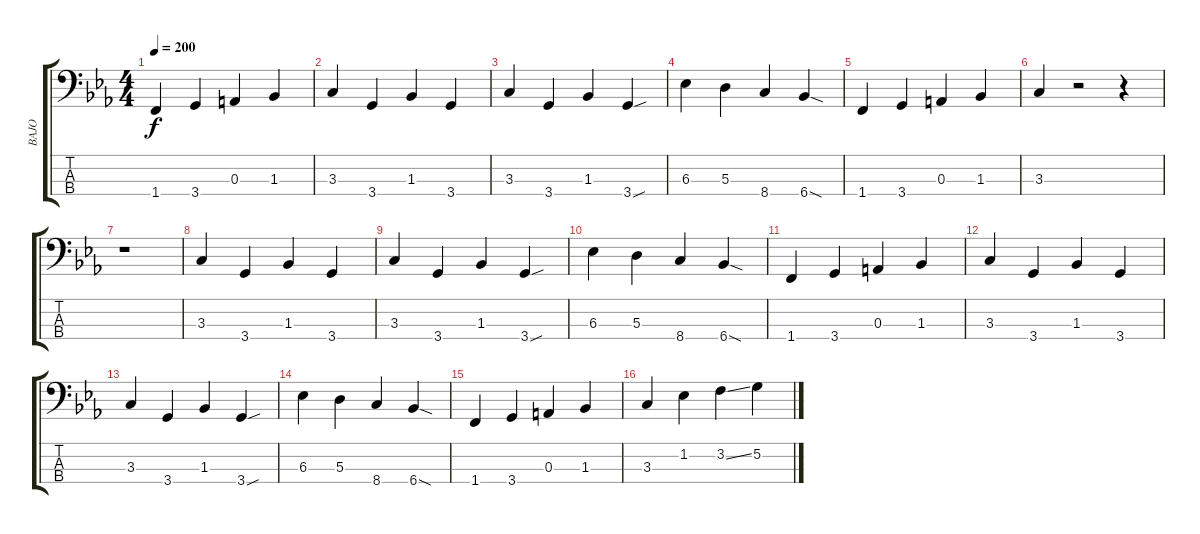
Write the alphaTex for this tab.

\track ("BAJO" "BAJO") {instrument electricbassfinger}
\staff {score tabs}
\tuning (G2 D2 A1 E1) {hide}
\ts (4 4)
\tempo 200
\clef f4
\ks cminor
1.4.4{dy f} 3.4.4 0.3.4 1.3.4 |
3.3.4 3.4.4 1.3.4 3.4.4 |
3.3.4 3.4.4 1.3.4 3.4{sou}.4 |
6.3.4 5.3.4 8.4.4 6.4{sod}.4 |
1.4.4 3.4.4 0.3.4 1.3.4 |
3.3.4 r.2 r.4 |
r.1 |
3.3.4 3.4.4 1.3.4 3.4.4 |
3.3.4 3.4.4 1.3.4 3.4{sou}.4 |
6.3.4 5.3.4 8.4.4 6.4{sod}.4 |
1.4.4 3.4.4 0.3.4 1.3.4 |
3.3.4 3.4.4 1.3.4 3.4.4 |
3.3.4 3.4.4 1.3.4 3.4{sou}.4 |
6.3.4 5.3.4 8.4.4 6.4{sod}.4 |
1.4.4 3.4.4 0.3.4 1.3.4 |
3.3.4 1.2.4 3.2{ss}.4 5.2.4
